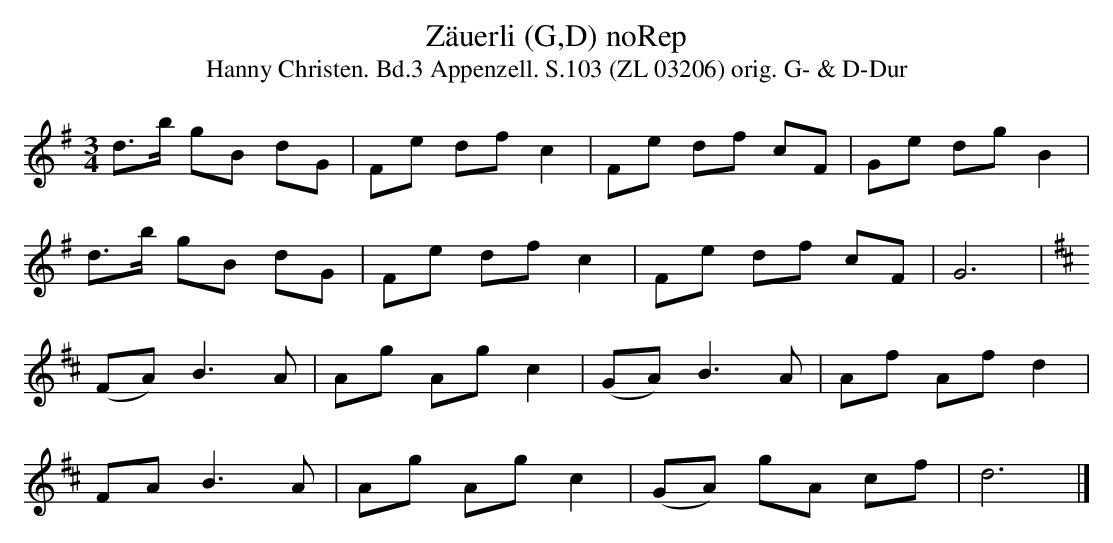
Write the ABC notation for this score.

X:1
T:Zäuerli (G,D) noRep
T:Hanny Christen. Bd.3 Appenzell. S.103 (ZL 03206) orig. G- & D-Dur
M:3/4
L:1/8
K:G
d>b gB dG | Fe df c2 | Fe  df cF | Ge dg B2 |
d>b gB dG | Fe df c2 | Fe df cF | G6 |
K:D
(FA)  B3 A | Ag Ag c2 | (GA) B3 A | Af Af d2 |
FA B3 A | Ag Ag c2 | (GA) gA cf | d6 |]
